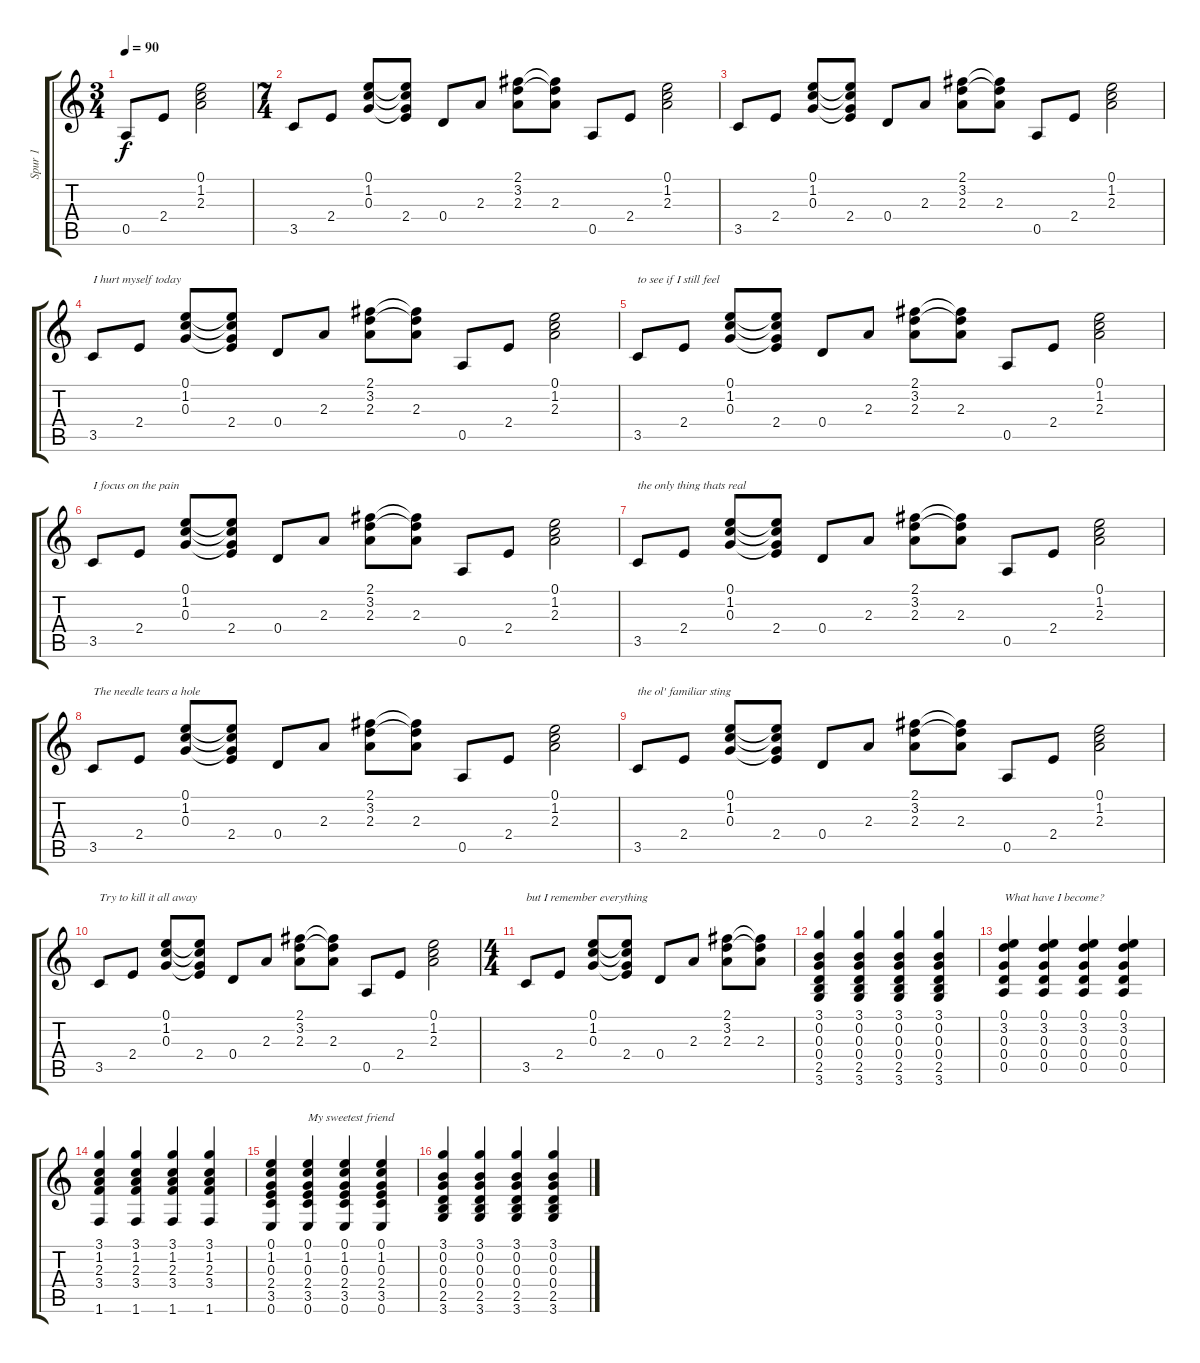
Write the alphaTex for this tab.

\track ("Spur 1" "Spur 1") {instrument acousticguitarsteel}
\staff {score tabs}
\tuning (E4 B3 G3 D3 A2 E2) {hide}
\ts (3 4)
\tempo 90
\clef g2
\ks c
0.5.8{dy f instrument acousticguitarsteel} 2.4.8 (0.1 1.2 2.3).2 |
\ts (7 4)
3.5.8 2.4.8 (0.1 1.2 0.3).8 (0.1{t} 1.2{t} 0.3{t} 2.4).8 0.4.8 2.3.8 (2.1 3.2 2.3).8 (2.1{t} 3.2{t} 2.3).8 0.5.8 2.4.8 (0.1 1.2 2.3).2 |
3.5.8 2.4.8 (0.1 1.2 0.3).8 (0.1{t} 1.2{t} 0.3{t} 2.4).8 0.4.8 2.3.8 (2.1 3.2 2.3).8 (2.1{t} 3.2{t} 2.3).8 0.5.8 2.4.8 (0.1 1.2 2.3).2 |
3.5.8{txt "I hurt myself today"} 2.4.8 (0.1 1.2 0.3).8 (0.1{t} 1.2{t} 0.3{t} 2.4).8 0.4.8 2.3.8 (2.1 3.2 2.3).8 (2.1{t} 3.2{t} 2.3).8 0.5.8 2.4.8 (0.1 1.2 2.3).2 |
3.5.8{txt "to see if I still feel"} 2.4.8 (0.1 1.2 0.3).8 (0.1{t} 1.2{t} 0.3{t} 2.4).8 0.4.8 2.3.8 (2.1 3.2 2.3).8 (2.1{t} 3.2{t} 2.3).8 0.5.8 2.4.8 (0.1 1.2 2.3).2 |
3.5.8{txt "I focus on the pain"} 2.4.8 (0.1 1.2 0.3).8 (0.1{t} 1.2{t} 0.3{t} 2.4).8 0.4.8 2.3.8 (2.1 3.2 2.3).8 (2.1{t} 3.2{t} 2.3).8 0.5.8 2.4.8 (0.1 1.2 2.3).2 |
3.5.8{txt "the only thing thats real"} 2.4.8 (0.1 1.2 0.3).8 (0.1{t} 1.2{t} 0.3{t} 2.4).8 0.4.8 2.3.8 (2.1 3.2 2.3).8 (2.1{t} 3.2{t} 2.3).8 0.5.8 2.4.8 (0.1 1.2 2.3).2 |
3.5.8{txt "The needle tears a hole"} 2.4.8 (0.1 1.2 0.3).8 (0.1{t} 1.2{t} 0.3{t} 2.4).8 0.4.8 2.3.8 (2.1 3.2 2.3).8 (2.1{t} 3.2{t} 2.3).8 0.5.8 2.4.8 (0.1 1.2 2.3).2 |
3.5.8{txt "the ol' familiar sting"} 2.4.8 (0.1 1.2 0.3).8 (0.1{t} 1.2{t} 0.3{t} 2.4).8 0.4.8 2.3.8 (2.1 3.2 2.3).8 (2.1{t} 3.2{t} 2.3).8 0.5.8 2.4.8 (0.1 1.2 2.3).2 |
3.5.8{txt "Try to kill it all away"} 2.4.8 (0.1 1.2 0.3).8 (0.1{t} 1.2{t} 0.3{t} 2.4).8 0.4.8 2.3.8 (2.1 3.2 2.3).8 (2.1{t} 3.2{t} 2.3).8 0.5.8 2.4.8 (0.1 1.2 2.3).2 |
\ts (4 4)
3.5.8{txt "but I remember everything"} 2.4.8 (0.1 1.2 0.3).8 (0.1{t} 1.2{t} 0.3{t} 2.4).8 0.4.8 2.3.8 (2.1 3.2 2.3).8 (2.1{t} 3.2{t} 2.3).8 |
(3.1 0.2 0.3 0.4 2.5 3.6).4 (3.1 0.2 0.3 0.4 2.5 3.6).4 (3.1 0.2 0.3 0.4 2.5 3.6).4 (3.1 0.2 0.3 0.4 2.5 3.6).4 |
(0.1 3.2 0.3 0.4 0.5).4{txt "What have I become?"} (0.1 3.2 0.3 0.4 0.5).4 (0.1 3.2 0.3 0.4 0.5).4 (0.1 3.2 0.3 0.4 0.5).4 |
(3.1 1.2 2.3 3.4 1.6).4 (3.1 1.2 2.3 3.4 1.6).4 (3.1 1.2 2.3 3.4 1.6).4 (3.1 1.2 2.3 3.4 1.6).4 |
(0.1 1.2 0.3 2.4 3.5 0.6).4 (0.1 1.2 0.3 2.4 3.5 0.6).4{txt "My sweetest friend"} (0.1 1.2 0.3 2.4 3.5 0.6).4 (0.1 1.2 0.3 2.4 3.5 0.6).4 |
(3.1 0.2 0.3 0.4 2.5 3.6).4 (3.1 0.2 0.3 0.4 2.5 3.6).4 (3.1 0.2 0.3 0.4 2.5 3.6).4 (3.1 0.2 0.3 0.4 2.5 3.6).4
